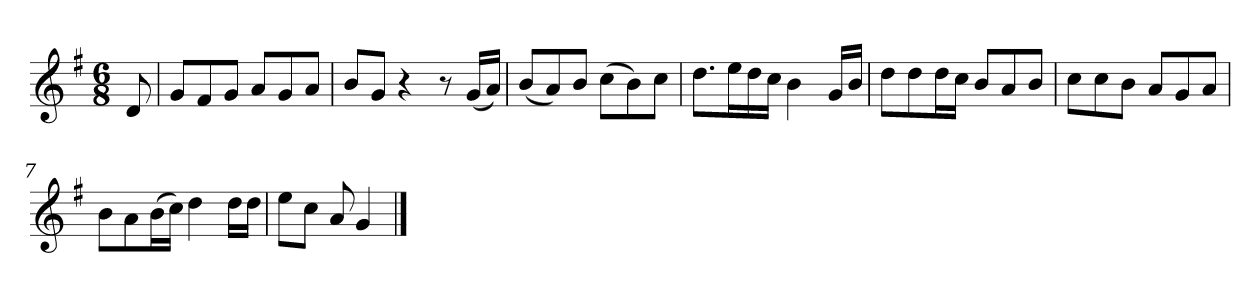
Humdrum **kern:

**kern
*part1
*staff1
*k[f#]
*M6/8
*MM120
=
8d
=1
8gL
8f#
8gJ
8aL
8g
8aJ
=2
8bL
8gJ
4r
8r
(16gLL
16aJJ)
=3
(8bL
8a)
8bJ
(8ccL
8b)
8ccJ
=4
8.ddL
16eeL
16dd
16ccJJ
4b
16gLL
16bJJ
=5
8ddL
8dd
16ddL
16ccJJ
8bL
8a
8bJ
=6
8ccL
8cc
8bJ
8aL
8g
8aJ
=7
8bL
8a
(16bL
16ccJJ)
4dd
16ddLL
16ddJJ
=8
8eeL
8ccJ
8a
4g
==
*-
